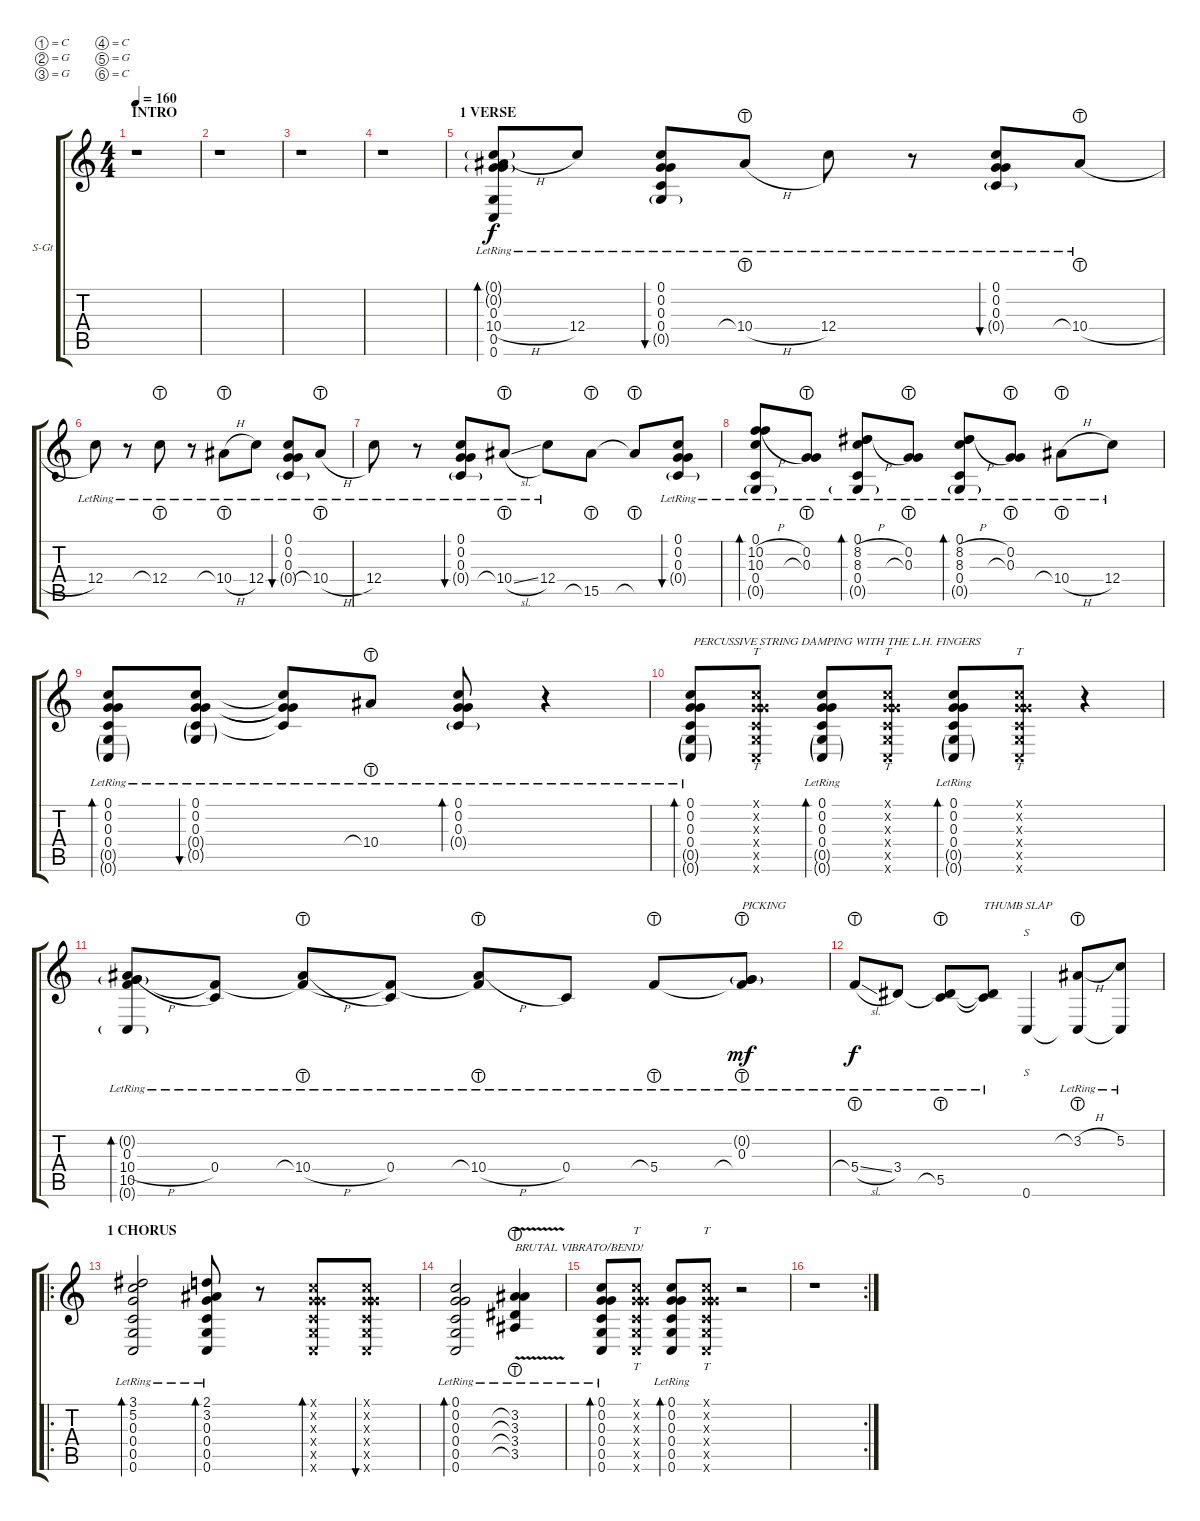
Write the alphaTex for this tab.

\defaultSystemsLayout 4
\bracketExtendMode groupsimilarinstruments
\firstSystemTrackNameOrientation horizontal
\otherSystemsTrackNameOrientation horizontal
\track ("Steel Guitar" "S-Gt") {instrument acousticguitarsteel}
\staff {score tabs}
\tuning (C4 G3 G3 C3 G2 C2)
\ts (4 4)
\section ("" "INTRO")
\tempo 160
\clef g2
\ks c
r.1{dy f instrument acousticguitarsteel} |
r.1 |
r.1 |
r.1 |
\section ("" "1 VERSE")
(0.6{lr} 0.5{lr} 10.4{h lr} 0.3{lr} 0.2{g lr} 0.1{g lr}).8{bd 30} 12.4{lr}.8 (0.1{lr} 0.2{lr} 0.3{lr} 0.4{lr} 0.5{g lr}).8{bu 30} 10.4{h lht lr}.8 12.4{lr}.8 r.8 (0.1{lr} 0.2{lr} 0.3{lr} 0.4{g lr}).8{bu 30} 10.4{h lht lr}.8 |
12.4{lr}.8 r.8 12.4{lht lr}.8 r.8 10.4{h lht lr}.8 12.4{lr}.8 (0.1{lr} 0.2{lr} 0.3{lr} 0.4{g lr}).8{bu 30} 10.4{h lht lr}.8 |
12.4{lr}.8 r.8 (0.1{lr} 0.2{lr} 0.4{g lr} 0.3{lr}).8{bu 30} 10.4{sl lht lr}.8 12.4{lr}.8 15.5{lht}.8 15.5{lht t}.8 (0.2{lr} 0.1{lr} 0.4{g lr} 0.3{lr}).8{bu 30} |
(10.2{h lr} 10.3{lr} 0.1{lr} 0.4{lr} 0.5{g lr}).8{bd 30} (0.2{lr} 0.3{lht lr}).8 (8.2{h lr} 8.3{lr} 0.1{lr} 0.4{lr} 0.5{g lr}).8{bd 30} (0.2{lr} 0.3{lht lr}).8 (8.2{h lr} 8.3{lr} 0.1{lr} 0.4{lr} 0.5{g lr}).8{bd 30} (0.2{lr} 0.3{lht lr}).8 10.4{h lht lr}.8 12.4{lr}.8 |
(0.6{g lr} 0.5{g lr} 0.4{lr} 0.3{lr} 0.2{lr} 0.1{lr}).8{bd 30} (0.1{lr} 0.2{lr} 0.4{g lr} 0.3{lr} 0.5{g lr}).8{bu 30} (0.1{lr t} 0.2{lr t} 0.3{lr t} 0.4{lr t}).8 10.4{lht lr}.8 (0.1{lr} 0.3{lr} 0.2{lr} 0.4{g lr}).8{bd 30} r.4 |
(0.6{g lr} 0.5{g lr} 0.4{lr} 0.3{lr} 0.2{lr} 0.1{lr}).8{bd 30 txt " PERCUSSIVE STRING DAMPING WITH THE L.H. FINGERS "} (0.1{x} 0.2{x} 0.3{x} 0.4{x} 0.5{x} 0.6{x}).8{tt} (0.6{g lr} 0.5{g lr} 0.4{lr} 0.3{lr} 0.2{lr} 0.1{lr}).8{bd 30} (0.1{x} 0.2{x} 0.3{x} 0.4{x} 0.5{x} 0.6{x}).8{tt} (0.6{g lr} 0.5{g lr} 0.4{lr} 0.3{lr} 0.2{lr} 0.1{lr}).8{bd 30} (0.1{x} 0.2{x} 0.3{x} 0.4{x} 0.5{x} 0.6{x}).8{tt} r.4 |
(10.5{lr} 10.4{h lr} 0.3{lr} 0.2{g lr} 0.6{g lr}).8{bd 30} (0.4{lr} 10.5{lr t}).8 (10.5{lr t} 10.4{h lht lr}).8 (0.4{lr} 10.5{lr t}).8 (10.5{lr t} 10.4{h lht lr}).8 0.4{lr}.8 5.4{lht lr}.8 (0.3{lr} 5.4{lht lr t} 0.2{g lr}).8{txt "PICKING" dy mf} |
5.4{sl lht lr}.8{dy f} 3.4{lr}.8 (5.5{lht lr} 3.4{lr t}).8 (5.5{t} 3.4{lr t}).8{txt "THUMB SLAP"} 0.6.4{s} (3.2{h lht lr} 0.6{lr t}).8 (5.2{lr} 0.6{lr t}).8 |
\ro
\section ("" "1 CHORUS")
(0.5{lr} 0.4{lr} 0.6{lr} 0.3{lr} 5.2{lr} 3.1{lr}).2{bd 30} (0.6{lr} 0.5{lr} 0.4{lr} 0.3{lr} 3.2{lr} 2.1{lr}).8{bd 30} r.8 (0.6{x} 0.5{x} 0.4{x} 0.3{x} 0.2{x} 0.1{x}).8{bd 30} (0.6{x} 0.5{x} 0.4{x} 0.2{x} 0.1{x} 0.3{x}).8{bu 30} |
(0.6{lr} 0.5{lr} 0.4{lr} 0.3{lr} 0.2{lr} 0.1{lr}).2{bd 30} (3.5{v lht lr} 3.4{v lht lr} 3.3{v lht lr} 3.2{v lht lr}).4{txt "BRUTAL VIBRATO/BEND!"} |
(0.6{lr} 0.5{lr} 0.4{lr} 0.3{lr} 0.2{lr} 0.1{lr}).8{bd 30} (0.6{x} 0.5{x} 0.4{x} 0.3{x} 0.2{x} 0.1{x}).8{tt} (0.5{lr} 0.6{lr} 0.4{lr} 0.3{lr} 0.2{lr} 0.1{lr}).8{bd 30} (0.1{x} 0.2{x} 0.3{x} 0.6{x} 0.5{x} 0.4{x}).8{tt} r.2 |
\rc 2
r.1
